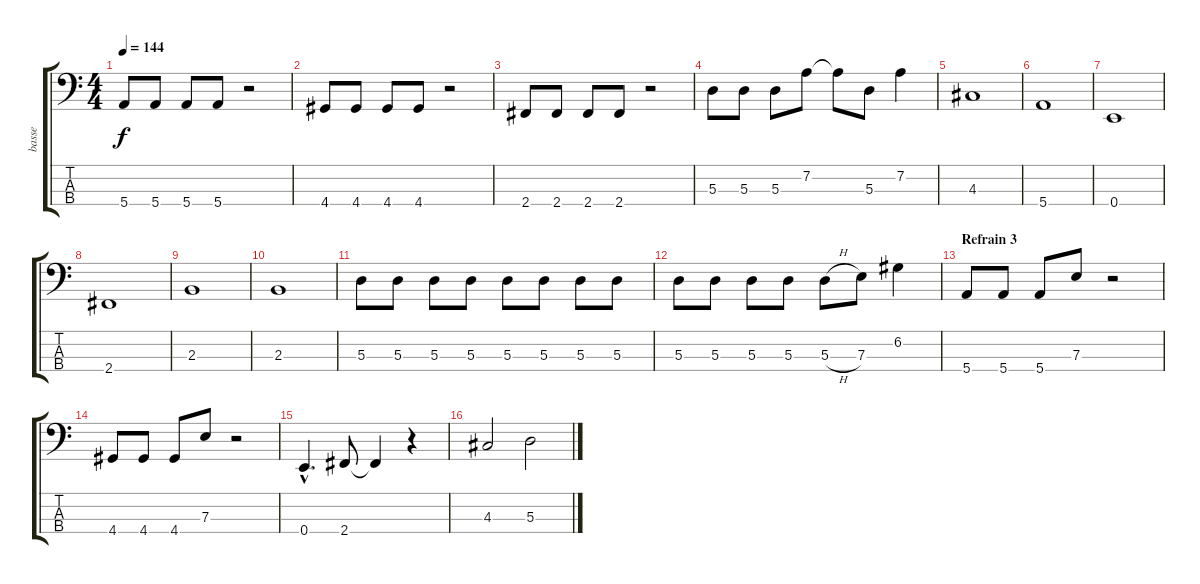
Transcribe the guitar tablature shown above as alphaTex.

\track ("basse" "basse") {instrument electricbassfinger}
\staff {score tabs}
\tuning (G2 D2 A1 E1) {hide}
\ts (4 4)
\tempo 144
\clef f4
\ks c
5.4.8{dy f} 5.4.8 5.4.8 5.4.8 r.2 |
4.4.8 4.4.8 4.4.8 4.4.8 r.2 |
2.4.8 2.4.8 2.4.8 2.4.8 r.2 |
5.3.8 5.3.8 5.3.8 7.2.8 7.2{t}.8 5.3.8 7.2.4 |
4.3.1 |
5.4.1 |
0.4.1 |
2.4.1 |
2.3.1 |
2.3.1 |
5.3.8 5.3.8 5.3.8 5.3.8 5.3.8 5.3.8 5.3.8 5.3.8 |
5.3.8 5.3.8 5.3.8 5.3.8 5.3{h}.8 7.3.8 6.2.4 |
\section ("" "Refrain 3")
5.4.8 5.4.8 5.4.8 7.3.8 r.2 |
4.4.8 4.4.8 4.4.8 7.3.8 r.2 |
0.4{hac}.4{d} 2.4.8 2.4{t}.4 r.4 |
4.3.2 5.3.2
